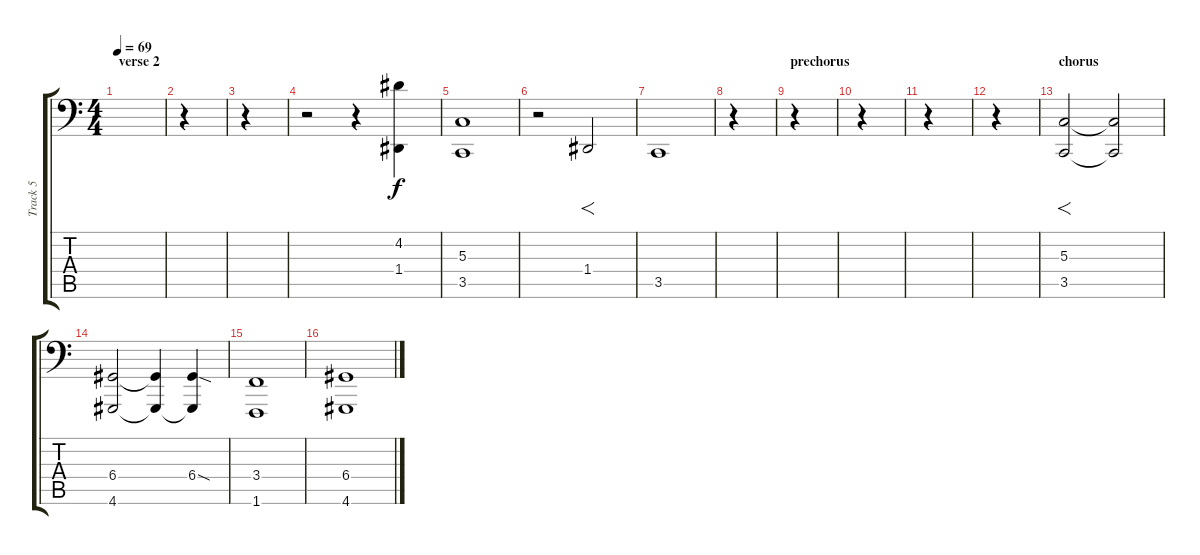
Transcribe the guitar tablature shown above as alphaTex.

\track ("Track 5" "Track 5") {instrument synthbrass1}
\staff {score tabs}
\tuning (E4 B3 G2 D2 A1 E1) {hide}
\ts (4 4)
\section ("" "verse 2")
\tempo 69
\clef f4
\ks c
|
r.4 |
r.4 |
r.2 r.4 (4.2 1.4).4 |
(5.3 3.5).1 |
r.2 1.4.2{f} |
3.5.1 |
r.4 |
\section ("" "prechorus")
r.4 |
r.4 |
r.4 |
r.4 |
\section ("" "chorus")
(5.3 3.5).2{f} (5.3{t} 3.5{t}).2 |
(6.4 4.6).2 (6.4{t} 4.6{t}).4 (6.4{sod} 4.6{t}).4 |
(3.4 1.6).1 |
(6.4 4.6).1
